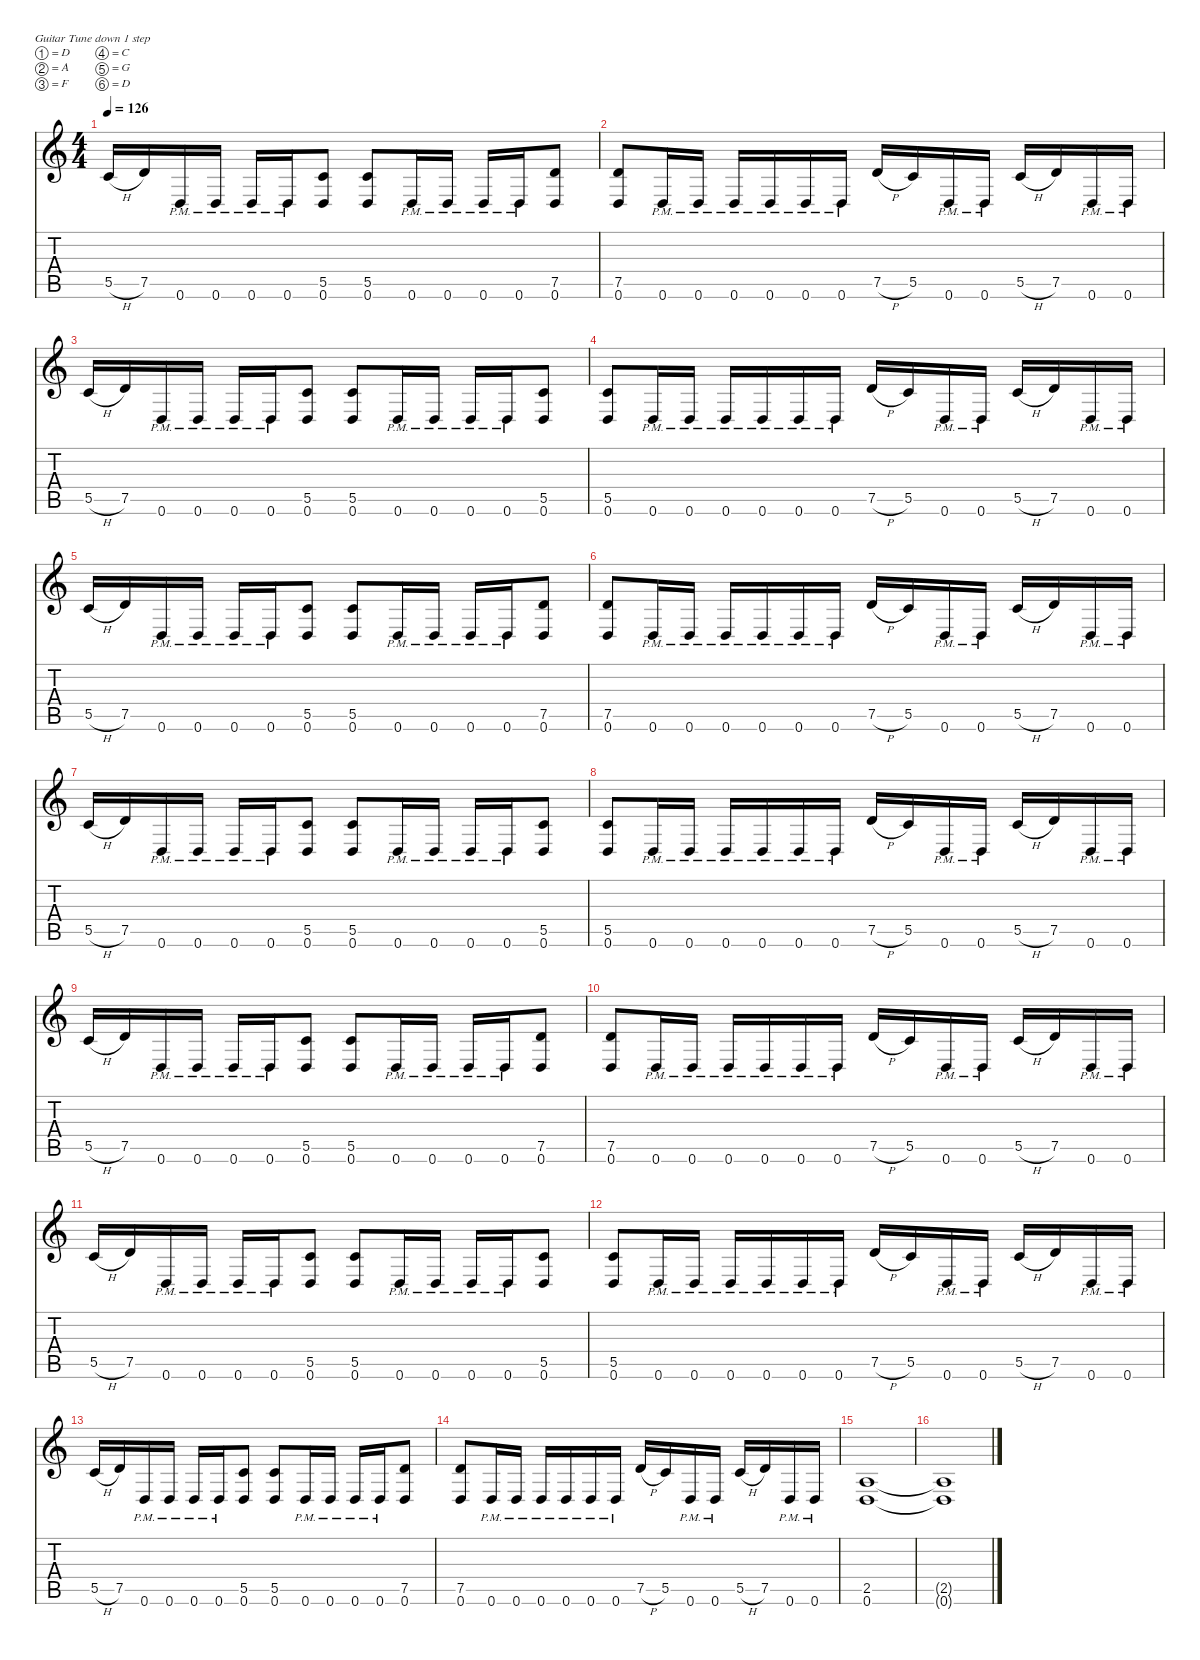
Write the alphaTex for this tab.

\defaultSystemsLayout 4
\hideDynamics
\bracketExtendMode nobrackets
\singleTrackTrackNamePolicy hidden
\multiTrackTrackNamePolicy hidden
\firstSystemTrackNameMode fullname
\firstSystemTrackNameOrientation horizontal
\otherSystemsTrackNameOrientation horizontal
\track ("Gtr. 1 (elec. w/dist.)" "od.guit.") {instrument overdrivenguitar}
\staff {score tabs}
\tuning (D4 A3 F3 C3 G2 D2)
\ts (4 4)
\tempo 126
\clef g2
\ks c
5.5{h}.16{dy f beam Up} 7.5.16{beam Up} 0.6{pm}.16{beam Up} 0.6{pm}.16{beam Up} 0.6{pm}.16{beam Up} 0.6{pm}.16{beam Up} (5.5 0.6).8{beam Up} (5.5 0.6).8{beam Up} 0.6{pm}.16{beam Up} 0.6{pm}.16{beam Up} 0.6{pm}.16{beam Up} 0.6{pm}.16{beam Up} (7.5 0.6).8{beam Up} |
(7.5 0.6).8{beam Up} 0.6{pm}.16{beam Up} 0.6{pm}.16{beam Up} 0.6{pm}.16{beam Up} 0.6{pm}.16{beam Up} 0.6{pm}.16{beam Up} 0.6{pm}.16{beam Up} 7.5{h}.16{beam Up} 5.5.16{beam Up} 0.6{pm}.16{beam Up} 0.6{pm}.16{beam Up} 5.5{h}.16{beam Up} 7.5.16{beam Up} 0.6{pm}.16{beam Up} 0.6{pm}.16{beam Up} |
5.5{h}.16{beam Up} 7.5.16{beam Up} 0.6{pm}.16{beam Up} 0.6{pm}.16{beam Up} 0.6{pm}.16{beam Up} 0.6{pm}.16{beam Up} (5.5 0.6).8{beam Up} (5.5 0.6).8{beam Up} 0.6{pm}.16{beam Up} 0.6{pm}.16{beam Up} 0.6{pm}.16{beam Up} 0.6{pm}.16{beam Up} (5.5 0.6).8{beam Up} |
(5.5 0.6).8{beam Up} 0.6{pm}.16{beam Up} 0.6{pm}.16{beam Up} 0.6{pm}.16{beam Up} 0.6{pm}.16{beam Up} 0.6{pm}.16{beam Up} 0.6{pm}.16{beam Up} 7.5{h}.16{beam Up} 5.5.16{beam Up} 0.6{pm}.16{beam Up} 0.6{pm}.16{beam Up} 5.5{h}.16{beam Up} 7.5.16{beam Up} 0.6{pm}.16{beam Up} 0.6{pm}.16{beam Up} |
5.5{h}.16{beam Up} 7.5.16{beam Up} 0.6{pm}.16{beam Up} 0.6{pm}.16{beam Up} 0.6{pm}.16{beam Up} 0.6{pm}.16{beam Up} (5.5 0.6).8{beam Up} (5.5 0.6).8{beam Up} 0.6{pm}.16{beam Up} 0.6{pm}.16{beam Up} 0.6{pm}.16{beam Up} 0.6{pm}.16{beam Up} (7.5 0.6).8{beam Up} |
(7.5 0.6).8{beam Up} 0.6{pm}.16{beam Up} 0.6{pm}.16{beam Up} 0.6{pm}.16{beam Up} 0.6{pm}.16{beam Up} 0.6{pm}.16{beam Up} 0.6{pm}.16{beam Up} 7.5{h}.16{beam Up} 5.5.16{beam Up} 0.6{pm}.16{beam Up} 0.6{pm}.16{beam Up} 5.5{h}.16{beam Up} 7.5.16{beam Up} 0.6{pm}.16{beam Up} 0.6{pm}.16{beam Up} |
5.5{h}.16{beam Up} 7.5.16{beam Up} 0.6{pm}.16{beam Up} 0.6{pm}.16{beam Up} 0.6{pm}.16{beam Up} 0.6{pm}.16{beam Up} (5.5 0.6).8{beam Up} (5.5 0.6).8{beam Up} 0.6{pm}.16{beam Up} 0.6{pm}.16{beam Up} 0.6{pm}.16{beam Up} 0.6{pm}.16{beam Up} (5.5 0.6).8{beam Up} |
(5.5 0.6).8{beam Up} 0.6{pm}.16{beam Up} 0.6{pm}.16{beam Up} 0.6{pm}.16{beam Up} 0.6{pm}.16{beam Up} 0.6{pm}.16{beam Up} 0.6{pm}.16{beam Up} 7.5{h}.16{beam Up} 5.5.16{beam Up} 0.6{pm}.16{beam Up} 0.6{pm}.16{beam Up} 5.5{h}.16{beam Up} 7.5.16{beam Up} 0.6{pm}.16{beam Up} 0.6{pm}.16{beam Up} |
5.5{h}.16{beam Up} 7.5.16{beam Up} 0.6{pm}.16{beam Up} 0.6{pm}.16{beam Up} 0.6{pm}.16{beam Up} 0.6{pm}.16{beam Up} (5.5 0.6).8{beam Up} (5.5 0.6).8{beam Up} 0.6{pm}.16{beam Up} 0.6{pm}.16{beam Up} 0.6{pm}.16{beam Up} 0.6{pm}.16{beam Up} (7.5 0.6).8{beam Up} |
(7.5 0.6).8{beam Up} 0.6{pm}.16{beam Up} 0.6{pm}.16{beam Up} 0.6{pm}.16{beam Up} 0.6{pm}.16{beam Up} 0.6{pm}.16{beam Up} 0.6{pm}.16{beam Up} 7.5{h}.16{beam Up} 5.5.16{beam Up} 0.6{pm}.16{beam Up} 0.6{pm}.16{beam Up} 5.5{h}.16{beam Up} 7.5.16{beam Up} 0.6{pm}.16{beam Up} 0.6{pm}.16{beam Up} |
5.5{h}.16{beam Up} 7.5.16{beam Up} 0.6{pm}.16{beam Up} 0.6{pm}.16{beam Up} 0.6{pm}.16{beam Up} 0.6{pm}.16{beam Up} (5.5 0.6).8{beam Up} (5.5 0.6).8{beam Up} 0.6{pm}.16{beam Up} 0.6{pm}.16{beam Up} 0.6{pm}.16{beam Up} 0.6{pm}.16{beam Up} (5.5 0.6).8{beam Up} |
(5.5 0.6).8{beam Up} 0.6{pm}.16{beam Up} 0.6{pm}.16{beam Up} 0.6{pm}.16{beam Up} 0.6{pm}.16{beam Up} 0.6{pm}.16{beam Up} 0.6{pm}.16{beam Up} 7.5{h}.16{beam Up} 5.5.16{beam Up} 0.6{pm}.16{beam Up} 0.6{pm}.16{beam Up} 5.5{h}.16{beam Up} 7.5.16{beam Up} 0.6{pm}.16{beam Up} 0.6{pm}.16{beam Up} |
5.5{h}.16{beam Up} 7.5.16{beam Up} 0.6{pm}.16{beam Up} 0.6{pm}.16{beam Up} 0.6{pm}.16{beam Up} 0.6{pm}.16{beam Up} (5.5 0.6).8{beam Up} (5.5 0.6).8{beam Up} 0.6{pm}.16{beam Up} 0.6{pm}.16{beam Up} 0.6{pm}.16{beam Up} 0.6{pm}.16{beam Up} (7.5 0.6).8{beam Up} |
(7.5 0.6).8{beam Up} 0.6{pm}.16{beam Up} 0.6{pm}.16{beam Up} 0.6{pm}.16{beam Up} 0.6{pm}.16{beam Up} 0.6{pm}.16{beam Up} 0.6{pm}.16{beam Up} 7.5{h}.16{beam Up} 5.5.16{beam Up} 0.6{pm}.16{beam Up} 0.6{pm}.16{beam Up} 5.5{h}.16{beam Up} 7.5.16{beam Up} 0.6{pm}.16{beam Up} 0.6{pm}.16{beam Up} |
(2.5 0.6).1{beam Up} |
(2.5{t} 0.6{t}).1{beam Up}
